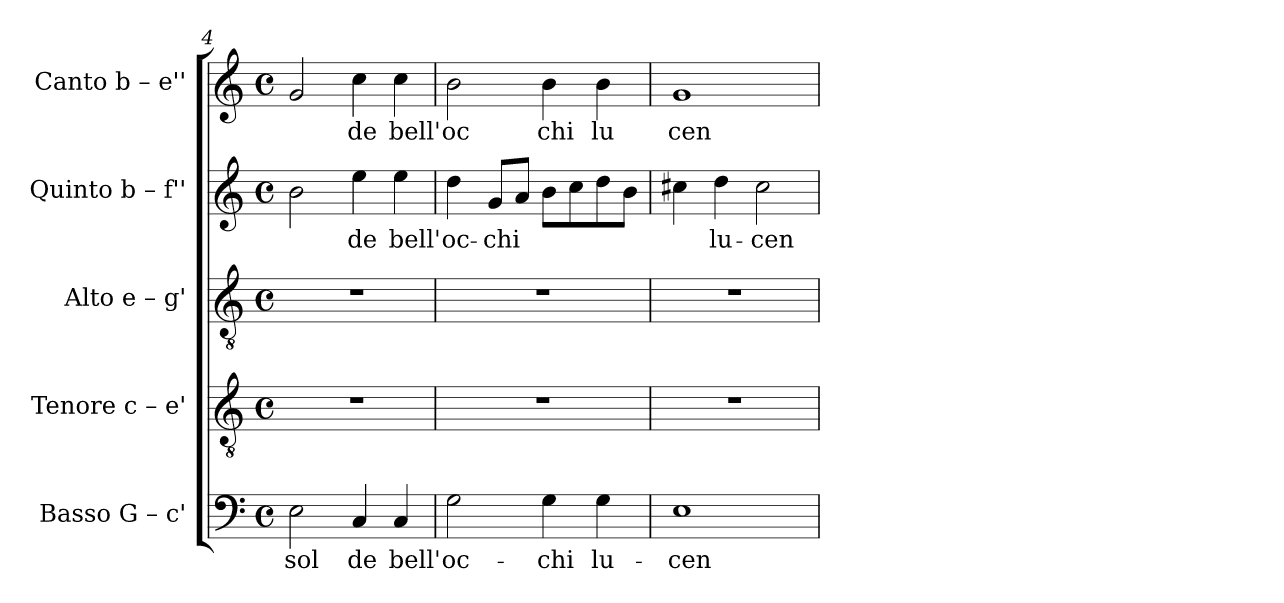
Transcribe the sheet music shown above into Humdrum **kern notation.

**kern	**text	**kern	**kern	**kern	**text	**kern	**text
*part5	*part5	*part4	*part3	*part2	*part2	*part1	*part1
*staff5	*staff5	*staff4	*staff3	*staff2	*staff2	*staff1	*staff1
*I"Basso  G – c'	*	*I"Tenore  c – e'	*I"Alto  e – g'	*I"Quinto  b – f''	*	*I"Canto  b – e''	*
*clefF4	*	*clefGv2	*clefGv2	*clefG2	*	*clefG2	*
*k[]	*	*k[]	*k[]	*k[]	*	*k[]	*
*C:	*	*C:	*C:	*C:	*	*C:	*
*M4/4	*	*M4/4	*M4/4	*M4/4	*	*M4/4	*
*met(c)	*	*met(c)	*met(c)	*met(c)	*	*met(c)	*
=4	=4	=4	=4	=4	=4	=4	=4
!	!LO:LY:b:rj	!	!	!	!LO:LY:b:rj	!	!LO:LY:b:rj
2E\	sol	1r	1r	2b\	.	2g/	.
!	!LO:LY:b:rj	!	!	!	!LO:LY:b:rj	!	!LO:LY:b:rj
4C/	de	.	.	4ee\	de	4cc\	de
!	!LO:LY:b:rj	!	!	!	!LO:LY:b:rj	!	!LO:LY:b:rj
4C/	bell'	.	.	4ee\	bell'	4cc\	bell'
!!LO:LB:g=z
=5	=5	=5	=5	=5	=5	=5	=5
!	!LO:LY:b:rj	!	!	!	!LO:LY:b:rj	!	!LO:LY:b:rj
2G\	oc-	1r	1r	4dd\	oc-	2b\	oc
!	!	!	!	!	!LO:LY:b:rj	!	!
.	.	.	.	8g/L	-chi	.	.
!	!	!	!	!	!LO:LY:b:rj	!	!
.	.	.	.	8a/J	.	.	.
!	!LO:LY:b:rj	!	!	!	!LO:LY:b:rj	!	!LO:LY:b:rj
4G\	-chi	.	.	8b\L	.	4b\	chi
!	!	!	!	!	!LO:LY:b:rj	!	!
.	.	.	.	8cc\	.	.	.
!	!LO:LY:b:rj	!	!	!	!LO:LY:b:rj	!	!LO:LY:b:rj
4G\	lu-	.	.	8dd\	.	4b\	lu
!	!	!	!	!	!LO:LY:b:rj	!	!
.	.	.	.	8b\J	.	.	.
=6	=6	=6	=6	=6	=6	=6	=6
!	!LO:LY:b:rj	!	!	!	!LO:LY:b:rj	!	!LO:LY:b:rj
1E	-cen-	1r	1r	4cc#X\	.	1g	cen
!	!	!	!	!	!LO:LY:b:rj	!	!
.	.	.	.	4dd\	lu-	.	.
!	!	!	!	!	!LO:LY:b:rj	!	!
.	.	.	.	2cc#\	-cen-	.	.
=	=	=	=	=	=	=	=
*-	*-	*-	*-	*-	*-	*-	*-
